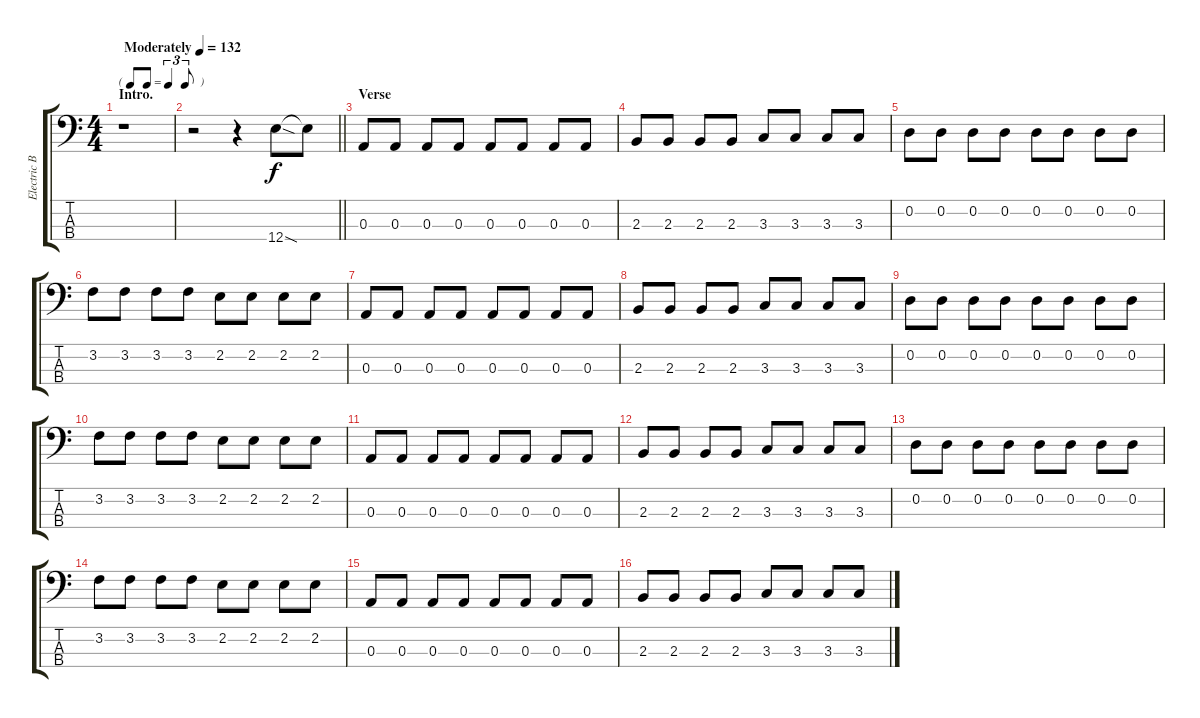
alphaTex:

\track ("Electric Bass" "Electric B") {instrument electricbassfinger}
\staff {score tabs}
\tuning (G2 D2 A1 E1) {hide}
\ts (4 4)
\tf triplet8th
\section ("" "Intro.")
\tempo (132 "Moderately")
\clef f4
\ks c
r.1{dy f instrument electricbassfinger} |
\barLineRight lightlight
r.2 r.4 12.4{sod}.8 12.4{t}.8 |
\section ("" "Verse")
0.3.8 0.3.8 0.3.8 0.3.8 0.3.8 0.3.8 0.3.8 0.3.8 |
2.3.8 2.3.8 2.3.8 2.3.8 3.3.8 3.3.8 3.3.8 3.3.8 |
0.2.8 0.2.8 0.2.8 0.2.8 0.2.8 0.2.8 0.2.8 0.2.8 |
3.2.8 3.2.8 3.2.8 3.2.8 2.2.8 2.2.8 2.2.8 2.2.8 |
0.3.8 0.3.8 0.3.8 0.3.8 0.3.8 0.3.8 0.3.8 0.3.8 |
2.3.8 2.3.8 2.3.8 2.3.8 3.3.8 3.3.8 3.3.8 3.3.8 |
0.2.8 0.2.8 0.2.8 0.2.8 0.2.8 0.2.8 0.2.8 0.2.8 |
3.2.8 3.2.8 3.2.8 3.2.8 2.2.8 2.2.8 2.2.8 2.2.8 |
0.3.8 0.3.8 0.3.8 0.3.8 0.3.8 0.3.8 0.3.8 0.3.8 |
2.3.8 2.3.8 2.3.8 2.3.8 3.3.8 3.3.8 3.3.8 3.3.8 |
0.2.8 0.2.8 0.2.8 0.2.8 0.2.8 0.2.8 0.2.8 0.2.8 |
3.2.8 3.2.8 3.2.8 3.2.8 2.2.8 2.2.8 2.2.8 2.2.8 |
0.3.8 0.3.8 0.3.8 0.3.8 0.3.8 0.3.8 0.3.8 0.3.8 |
2.3.8 2.3.8 2.3.8 2.3.8 3.3.8 3.3.8 3.3.8 3.3.8
